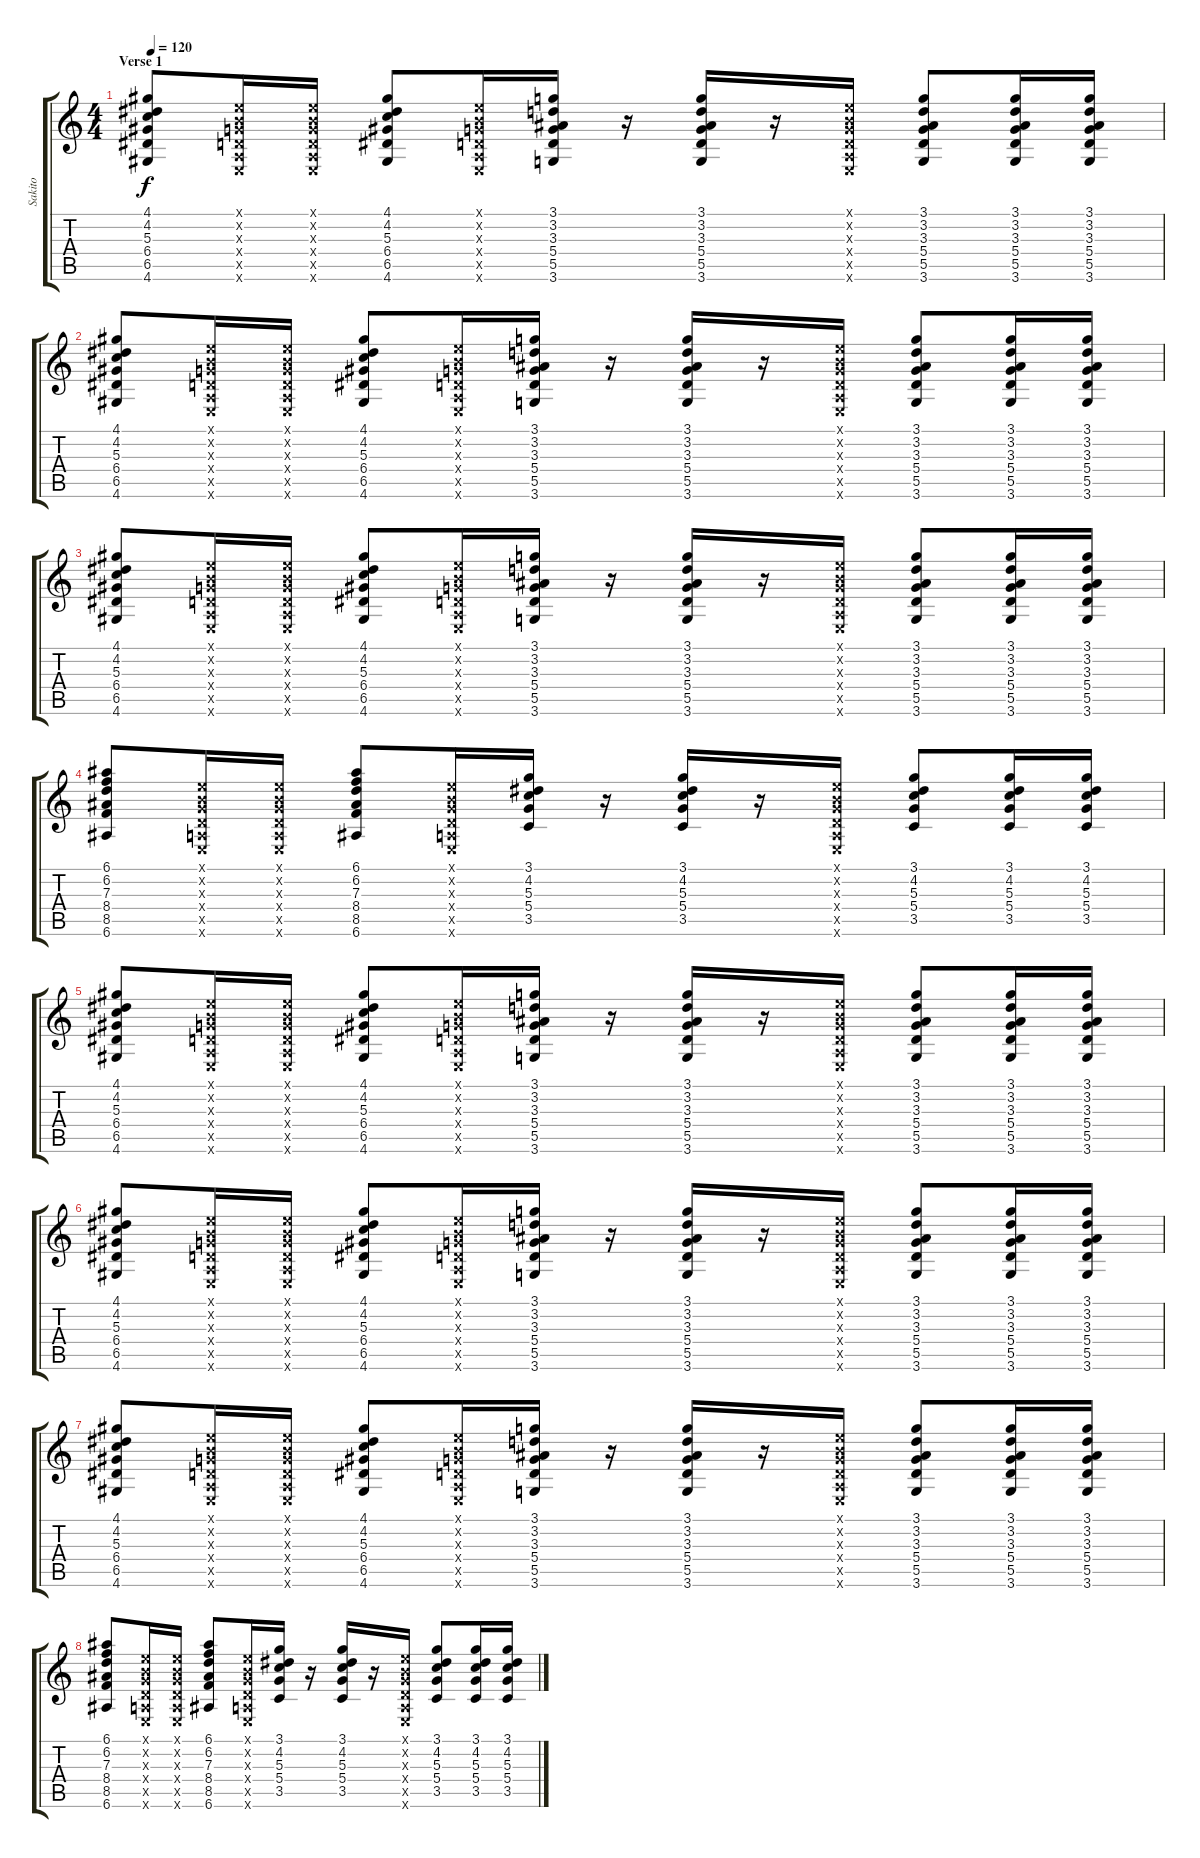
\track ("Sakito" "Sakito") {instrument acousticguitarsteel}
\staff {score tabs}
\tuning (E4 B3 G3 D3 A2 E2) {hide}
\ts (4 4)
\section ("" "Verse 1")
\tempo 120
\clef g2
\ks c
(4.1 4.2 5.3 6.4 6.5 4.6).8{dy f} (0.1{x} 0.2{x} 0.3{x} 0.4{x} 0.5{x} 0.6{x}).16 (0.1{x} 0.2{x} 0.3{x} 0.4{x} 0.5{x} 0.6{x}).16 (4.1 4.2 5.3 6.4 6.5 4.6).8 (0.1{x} 0.2{x} 0.3{x} 0.4{x} 0.5{x} 0.6{x}).16 (3.1 3.2 3.3 5.4 5.5 3.6).16 r.16 (3.1 3.2 3.3 5.4 5.5 3.6).16 r.16 (0.1{x} 0.2{x} 0.3{x} 0.4{x} 0.5{x} 0.6{x}).16 (3.1 3.2 3.3 5.4 5.5 3.6).8 (3.1 3.2 3.3 5.4 5.5 3.6).16 (3.1 3.2 3.3 5.4 5.5 3.6).16 |
(4.1 4.2 5.3 6.4 6.5 4.6).8 (0.1{x} 0.2{x} 0.3{x} 0.4{x} 0.5{x} 0.6{x}).16 (0.1{x} 0.2{x} 0.3{x} 0.4{x} 0.5{x} 0.6{x}).16 (4.1 4.2 5.3 6.4 6.5 4.6).8 (0.1{x} 0.2{x} 0.3{x} 0.4{x} 0.5{x} 0.6{x}).16 (3.1 3.2 3.3 5.4 5.5 3.6).16 r.16 (3.1 3.2 3.3 5.4 5.5 3.6).16 r.16 (0.1{x} 0.2{x} 0.3{x} 0.4{x} 0.5{x} 0.6{x}).16 (3.1 3.2 3.3 5.4 5.5 3.6).8 (3.1 3.2 3.3 5.4 5.5 3.6).16 (3.1 3.2 3.3 5.4 5.5 3.6).16 |
(4.1 4.2 5.3 6.4 6.5 4.6).8 (0.1{x} 0.2{x} 0.3{x} 0.4{x} 0.5{x} 0.6{x}).16 (0.1{x} 0.2{x} 0.3{x} 0.4{x} 0.5{x} 0.6{x}).16 (4.1 4.2 5.3 6.4 6.5 4.6).8 (0.1{x} 0.2{x} 0.3{x} 0.4{x} 0.5{x} 0.6{x}).16 (3.1 3.2 3.3 5.4 5.5 3.6).16 r.16 (3.1 3.2 3.3 5.4 5.5 3.6).16 r.16 (0.1{x} 0.2{x} 0.3{x} 0.4{x} 0.5{x} 0.6{x}).16 (3.1 3.2 3.3 5.4 5.5 3.6).8 (3.1 3.2 3.3 5.4 5.5 3.6).16 (3.1 3.2 3.3 5.4 5.5 3.6).16 |
(6.1 6.2 7.3 8.4 8.5 6.6).8 (0.1{x} 0.2{x} 0.3{x} 0.4{x} 0.5{x} 0.6{x}).16 (0.1{x} 0.2{x} 0.3{x} 0.4{x} 0.5{x} 0.6{x}).16 (6.1 6.2 7.3 8.4 8.5 6.6).8 (0.1{x} 0.2{x} 0.3{x} 0.4{x} 0.5{x} 0.6{x}).16 (3.1 4.2 5.3 5.4 3.5).16 r.16 (3.1 4.2 5.3 5.4 3.5).16 r.16 (0.1{x} 0.2{x} 0.3{x} 0.4{x} 0.5{x} 0.6{x}).16 (3.1 4.2 5.3 5.4 3.5).8 (3.1 4.2 5.3 5.4 3.5).16 (3.1 4.2 5.3 5.4 3.5).16 |
(4.1 4.2 5.3 6.4 6.5 4.6).8 (0.1{x} 0.2{x} 0.3{x} 0.4{x} 0.5{x} 0.6{x}).16 (0.1{x} 0.2{x} 0.3{x} 0.4{x} 0.5{x} 0.6{x}).16 (4.1 4.2 5.3 6.4 6.5 4.6).8 (0.1{x} 0.2{x} 0.3{x} 0.4{x} 0.5{x} 0.6{x}).16 (3.1 3.2 3.3 5.4 5.5 3.6).16 r.16 (3.1 3.2 3.3 5.4 5.5 3.6).16 r.16 (0.1{x} 0.2{x} 0.3{x} 0.4{x} 0.5{x} 0.6{x}).16 (3.1 3.2 3.3 5.4 5.5 3.6).8 (3.1 3.2 3.3 5.4 5.5 3.6).16 (3.1 3.2 3.3 5.4 5.5 3.6).16 |
(4.1 4.2 5.3 6.4 6.5 4.6).8 (0.1{x} 0.2{x} 0.3{x} 0.4{x} 0.5{x} 0.6{x}).16 (0.1{x} 0.2{x} 0.3{x} 0.4{x} 0.5{x} 0.6{x}).16 (4.1 4.2 5.3 6.4 6.5 4.6).8 (0.1{x} 0.2{x} 0.3{x} 0.4{x} 0.5{x} 0.6{x}).16 (3.1 3.2 3.3 5.4 5.5 3.6).16 r.16 (3.1 3.2 3.3 5.4 5.5 3.6).16 r.16 (0.1{x} 0.2{x} 0.3{x} 0.4{x} 0.5{x} 0.6{x}).16 (3.1 3.2 3.3 5.4 5.5 3.6).8 (3.1 3.2 3.3 5.4 5.5 3.6).16 (3.1 3.2 3.3 5.4 5.5 3.6).16 |
(4.1 4.2 5.3 6.4 6.5 4.6).8 (0.1{x} 0.2{x} 0.3{x} 0.4{x} 0.5{x} 0.6{x}).16 (0.1{x} 0.2{x} 0.3{x} 0.4{x} 0.5{x} 0.6{x}).16 (4.1 4.2 5.3 6.4 6.5 4.6).8 (0.1{x} 0.2{x} 0.3{x} 0.4{x} 0.5{x} 0.6{x}).16 (3.1 3.2 3.3 5.4 5.5 3.6).16 r.16 (3.1 3.2 3.3 5.4 5.5 3.6).16 r.16 (0.1{x} 0.2{x} 0.3{x} 0.4{x} 0.5{x} 0.6{x}).16 (3.1 3.2 3.3 5.4 5.5 3.6).8 (3.1 3.2 3.3 5.4 5.5 3.6).16 (3.1 3.2 3.3 5.4 5.5 3.6).16 |
(6.1 6.2 7.3 8.4 8.5 6.6).8 (0.1{x} 0.2{x} 0.3{x} 0.4{x} 0.5{x} 0.6{x}).16 (0.1{x} 0.2{x} 0.3{x} 0.4{x} 0.5{x} 0.6{x}).16 (6.1 6.2 7.3 8.4 8.5 6.6).8 (0.1{x} 0.2{x} 0.3{x} 0.4{x} 0.5{x} 0.6{x}).16 (3.1 4.2 5.3 5.4 3.5).16 r.16 (3.1 4.2 5.3 5.4 3.5).16 r.16 (0.1{x} 0.2{x} 0.3{x} 0.4{x} 0.5{x} 0.6{x}).16 (3.1 4.2 5.3 5.4 3.5).8 (3.1 4.2 5.3 5.4 3.5).16 (3.1 4.2 5.3 5.4 3.5).16
